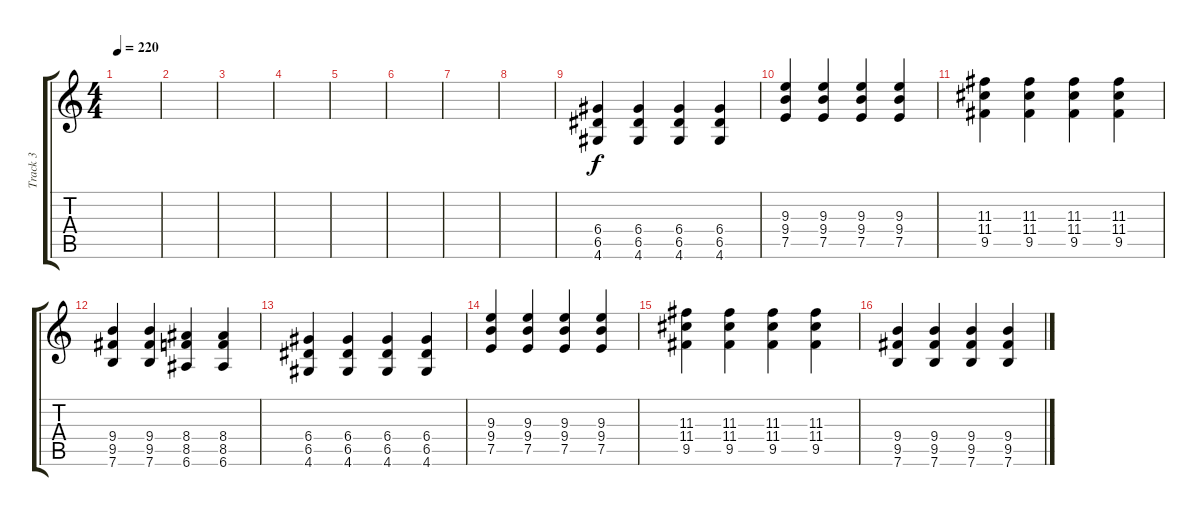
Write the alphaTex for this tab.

\track ("Track 3" "Track 3") {instrument distortionguitar}
\staff {score tabs}
\tuning (E4 B3 G3 D3 A2 E2) {hide}
\ts (4 4)
\tempo 220
\clef g2
\ks c
|
|
|
|
|
|
|
|
(6.4 6.5 4.6).4 (6.4 6.5 4.6).4 (6.4 6.5 4.6).4 (6.4 6.5 4.6).4 |
(9.3 9.4 7.5).4 (9.3 9.4 7.5).4 (9.3 9.4 7.5).4 (9.3 9.4 7.5).4 |
(11.3 11.4 9.5).4 (11.3 11.4 9.5).4 (11.3 11.4 9.5).4 (11.3 11.4 9.5).4 |
(9.4 9.5 7.6).4 (9.4 9.5 7.6).4 (8.4 8.5 6.6).4 (8.4 8.5 6.6).4 |
(6.4 6.5 4.6).4 (6.4 6.5 4.6).4 (6.4 6.5 4.6).4 (6.4 6.5 4.6).4 |
(9.3 9.4 7.5).4 (9.3 9.4 7.5).4 (9.3 9.4 7.5).4 (9.3 9.4 7.5).4 |
(11.3 11.4 9.5).4 (11.3 11.4 9.5).4 (11.3 11.4 9.5).4 (11.3 11.4 9.5).4 |
(9.4 9.5 7.6).4 (9.4 9.5 7.6).4 (9.4 9.5 7.6).4 (9.4 9.5 7.6).4
